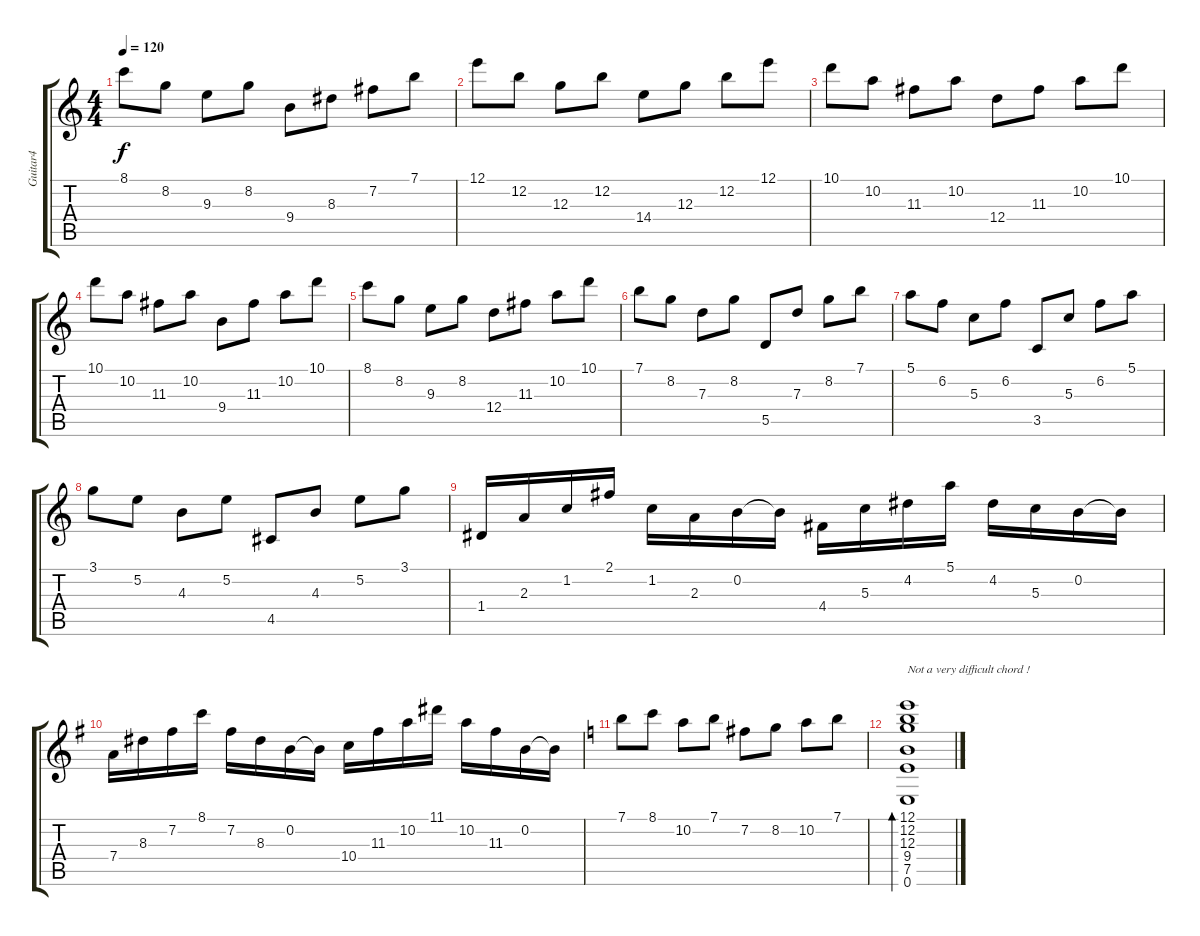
\track ("Guitar4" "Guitar4") {instrument acousticguitarsteel}
\staff {score tabs}
\tuning (E4 B3 G3 D3 A2 E2) {hide}
\ts (4 4)
\tempo 120
\clef g2
\ks c
8.1.8{dy f} 8.2.8 9.3.8 8.2.8 9.4.8 8.3.8 7.2.8 7.1.8 |
12.1.8 12.2.8 12.3.8 12.2.8 14.4.8 12.3.8 12.2.8 12.1.8 |
10.1.8 10.2.8 11.3.8 10.2.8 12.4.8 11.3.8 10.2.8 10.1.8 |
10.1.8 10.2.8 11.3.8 10.2.8 9.4.8 11.3.8 10.2.8 10.1.8 |
8.1.8 8.2.8 9.3.8 8.2.8 12.4.8 11.3.8 10.2.8 10.1.8 |
7.1.8 8.2.8 7.3.8 8.2.8 5.5.8 7.3.8 8.2.8 7.1.8 |
5.1.8 6.2.8 5.3.8 6.2.8 3.5.8 5.3.8 6.2.8 5.1.8 |
3.1.8 5.2.8 4.3.8 5.2.8 4.5.8 4.3.8 5.2.8 3.1.8 |
1.4.16 2.3.16 1.2.16 2.1.16 1.2.16 2.3.16 0.2.16 0.2{t}.16 4.4.16 5.3.16 4.2.16 5.1.16 4.2.16 5.3.16 0.2.16 0.2{t}.16 |
\ks g
7.4.16 8.3.16 7.2.16 8.1.16 7.2.16 8.3.16 0.2.16 0.2{t}.16 10.4.16 11.3.16 10.2.16 11.1.16 10.2.16 11.3.16 0.2.16 0.2{t}.16 |
\ks c
7.1.8 8.1.8 10.2.8 7.1.8 7.2.8 8.2.8 10.2.8 7.1.8 |
(12.1 12.2 12.3 9.4 7.5 0.6).1{bd 480 txt "Not a very difficult chord !"}
